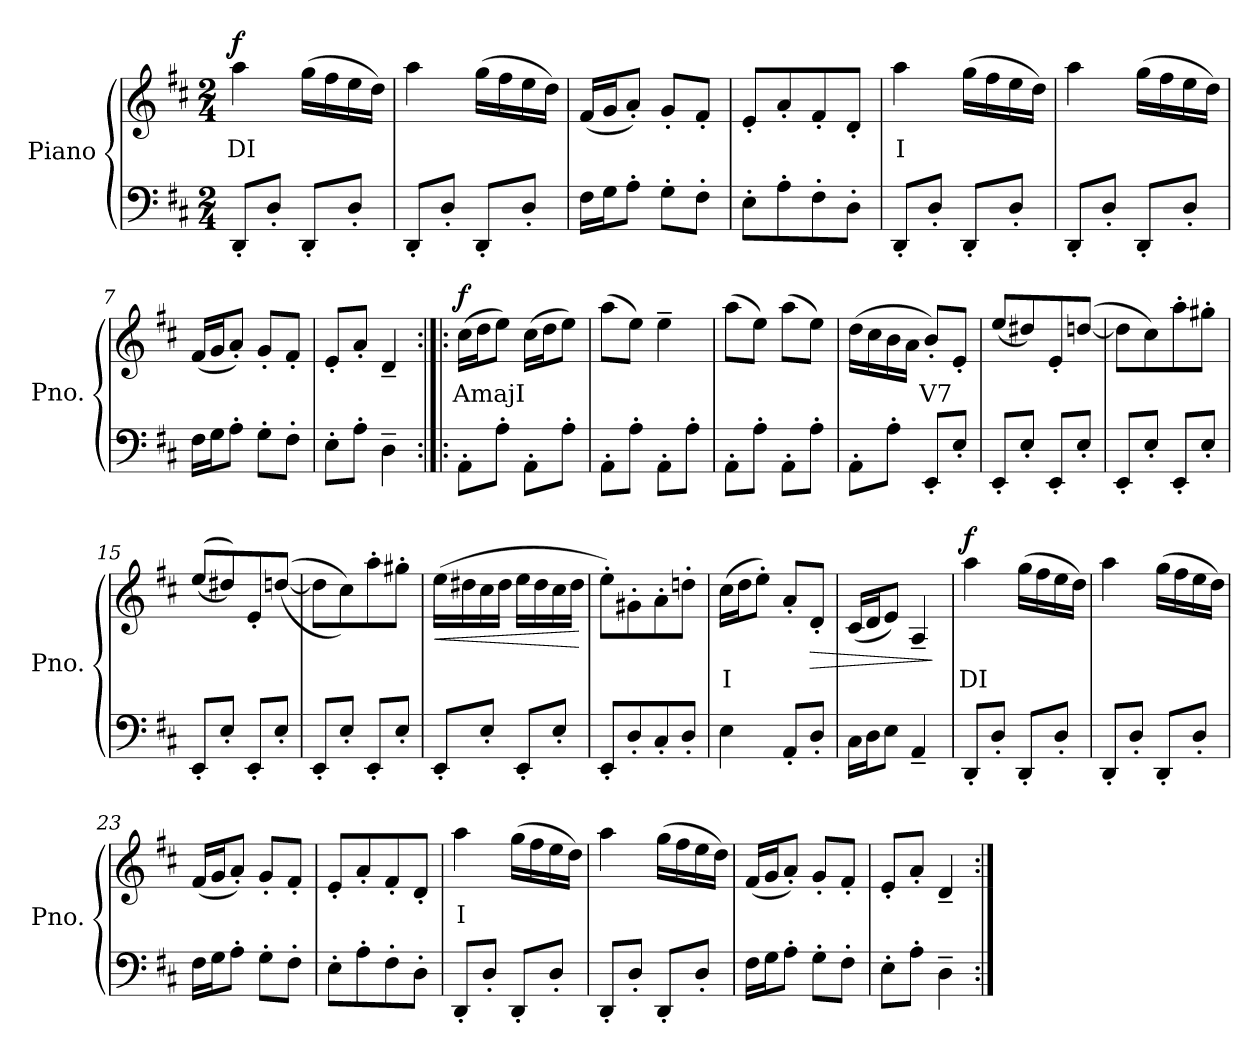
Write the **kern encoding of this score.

**kern	**kern	**text	**dynam
*part1	*part1	*part1	*part1
*staff2	*staff1	*staff1	*staff1/2
*I"Piano	*	*	*
*I'Pno.	*	*	*
*clefF4	*clefG2	*	*
*k[f#c#]	*k[f#c#]	*	*
*M2/4	*M2/4	*	*
=1	=1	=1	=1
!	!	!LO:LY:b	!LO:DY:b
8DD'/L	4aa\	DI	f
8D'/J	.	.	.
8DD'/L	(>16gg\LL	.	.
.	16ff#\	.	.
8D'/J	16ee\	.	.
.	16dd\JJ)	.	.
=2	=2	=2	=2
8DD'/L	4aa\	.	.
8D'/J	.	.	.
8DD'/L	(>16gg\LL	.	.
.	16ff#\	.	.
8D'/J	16ee\	.	.
.	16dd\JJ)	.	.
=3	=3	=3	=3
16F#\LL	(<16f#/LL	.	.
16G\J	16g/J	.	.
8A'\J	8a'/J)	.	.
8G'\L	8g'/L	.	.
8F#'\J	8f#'/J	.	.
=4	=4	=4	=4
8E'\L	8e'/L	.	.
8A'\	8a'/	.	.
8F#'\	8f#'/	.	.
8D'\J	8d'/J	.	.
!!LO:LB:g=z
=5	=5	=5	=5
!	!	!LO:LY:b	!
8DD'/L	4aa\	I	.
8D'/J	.	.	.
8DD'/L	(>16gg\LL	.	.
.	16ff#\	.	.
8D'/J	16ee\	.	.
.	16dd\JJ)	.	.
=6	=6	=6	=6
8DD'/L	4aa\	.	.
8D'/J	.	.	.
8DD'/L	(>16gg\LL	.	.
.	16ff#\	.	.
8D'/J	16ee\	.	.
.	16dd\JJ)	.	.
=7	=7	=7	=7
16F#\LL	(<16f#/LL	.	.
16G\J	16g/J	.	.
8A'\J	8a'/J)	.	.
8G'\L	8g'/L	.	.
8F#'\J	8f#'/J	.	.
=8	=8	=8	=8
8E'\L	8e'/L	.	.
8A'\J	8a'/J	.	.
4D~\	4d~/	.	.
!!LO:LB:g=z
=9:|!|:	=9:|!|:	=9:|!|:	=9:|!|:
!	!	!LO:LY:b	!LO:DY:b
8AA'\L	(>16cc#\LL	AmajI	f
.	16dd\J	.	.
8A'\J	8ee\J)	.	.
8AA'\L	(>16cc#\LL	.	.
.	16dd\J	.	.
8A'\J	8ee\J)	.	.
=10	=10	=10	=10
8AA'\L	(>8aa\L	.	.
8A'\J	8ee\J)	.	.
8AA'\L	4ee~\	.	.
8A'\J	.	.	.
=11	=11	=11	=11
8AA'\L	(>8aa\L	.	.
8A'\J	8ee\J)	.	.
8AA'\L	(>8aa\L	.	.
8A'\J	8ee\J)	.	.
=12	=12	=12	=12
8AA'\L	(>16dd\LL	.	.
.	16cc#\	.	.
8A'\J	16b\	.	.
.	16a\JJ	.	.
!	!	!LO:LY:b	!
8EE'/L	8b'/L)	V7	.
8E'/J	8e'/J	.	.
=13	=13	=13	=13
8EE'/L	(<8ee/L	.	.
8E'/J	8dd#X/)	.	.
8EE'/L	8e'/	.	.
8E'/J	(>[8ddn/J	.	.
=14	=14	=14	=14
8EE'/L	8dd\L]	.	.
8E'/J	8cc#\)	.	.
8EE'/L	8aa'\	.	.
8E'/J	8gg#X'\J	.	.
!!LO:LB:g=z
=15	=15	=15	=15
8EE'/L	(<(<8ee/L	.	.
8E'/J	8dd#X/))	.	.
8EE'/L	8e'/	.	.
8E'/J	(>(>[8ddn/J	.	.
=16	=16	=16	=16
8EE'/L	8dd\L]	.	.
8E'/J	8cc#\))	.	.
8EE'/L	8aa'\	.	.
8E'/J	8gg#X'\J	.	.
=17	=17	=17	=17
!	!	!	!LO:HP:b
8EE'/L	(>16ee\LL	.	<
.	16dd#X\	.	.
8E'/J	16cc#\	.	.
.	16dd#\JJ	.	.
8EE'/L	16ee\LL	.	.
.	16dd#\	.	.
8E'/J	16cc#\	.	.
.	16dd#\JJ	.	.
.	.	.	[
=18	=18	=18	=18
8EE'/L	8ee'\L)	.	.
8D'/	8g#X'\	.	.
8C#'/	8a'\	.	.
8D'/J	8ddn'\J	.	.
=19	=19	=19	=19
!	!	!LO:LY:b	!
4E\	(>16cc#\LL	I	.
.	16dd\J	.	.
.	8ee'\J)	.	.
8AA'/L	8a'/L	.	.
!	!	!	!LO:HP:b
8D'/J	8d'/J	.	>
=20	=20	=20	=20
16C#\LL	(<16c#/LL	.	.
16D\J	16d/J	.	.
8E\J	8e/J)	.	.
4AA~/	4A~/	.	.
.	.	.	]
!!LO:LB:g=z
=21	=21	=21	=21
!	!	!LO:LY:b	!LO:DY:b
8DD'/L	4aa\	DI	f
8D'/J	.	.	.
8DD'/L	(>16gg\LL	.	.
.	16ff#\	.	.
8D'/J	16ee\	.	.
.	16dd\JJ)	.	.
=22	=22	=22	=22
8DD'/L	4aa\	.	.
8D'/J	.	.	.
8DD'/L	(>16gg\LL	.	.
.	16ff#\	.	.
8D'/J	16ee\	.	.
.	16dd\JJ)	.	.
=23	=23	=23	=23
16F#\LL	(<16f#/LL	.	.
16G\J	16g/J	.	.
8A'\J	8a'/J)	.	.
8G'\L	8g'/L	.	.
8F#'\J	8f#'/J	.	.
=24	=24	=24	=24
8E'\L	8e'/L	.	.
8A'\	8a'/	.	.
8F#'\	8f#'/	.	.
8D'\J	8d'/J	.	.
!!LO:PB:g=z
=25	=25	=25	=25
!	!	!LO:LY:b	!
8DD'/L	4aa\	I	.
8D'/J	.	.	.
8DD'/L	(>16gg\LL	.	.
.	16ff#\	.	.
8D'/J	16ee\	.	.
.	16dd\JJ)	.	.
=26	=26	=26	=26
8DD'/L	4aa\	.	.
8D'/J	.	.	.
8DD'/L	(>16gg\LL	.	.
.	16ff#\	.	.
8D'/J	16ee\	.	.
.	16dd\JJ)	.	.
=27	=27	=27	=27
16F#\LL	(<16f#/LL	.	.
16G\J	16g/J	.	.
8A'\J	8a'/J)	.	.
8G'\L	8g'/L	.	.
8F#'\J	8f#'/J	.	.
=28	=28	=28	=28
8E'\L	8e'/L	.	.
8A'\J	8a'/J	.	.
4D~\	4d~/	.	.
=:|!	=:|!	=:|!	=:|!
*-	*-	*-	*-
